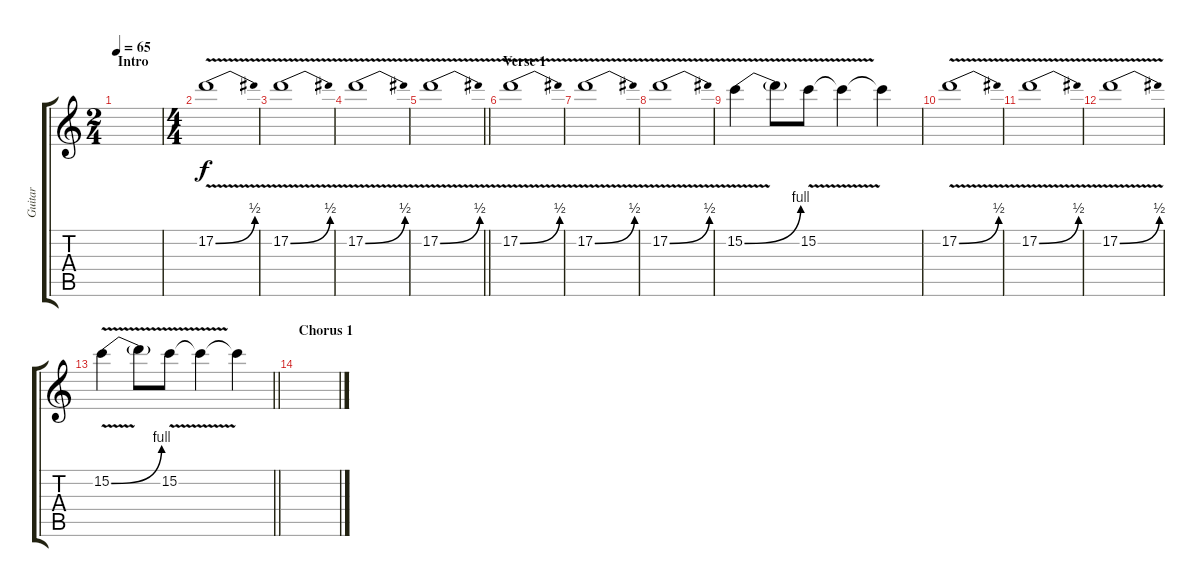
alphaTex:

\track ("Guitar" "Guitar") {instrument acousticguitarnylon}
\staff {score tabs}
\tuning (D4 A3 F3 C3 G2 C2) {hide}
\ts (2 4)
\section ("" "Intro")
\tempo 65
\clef g2
\ks c
|
\ts (4 4)
17.2{be (bend 0 0 60 2) v}.1 |
17.2{be (bend 0 0 60 2) v}.1 |
17.2{be (bend 0 0 60 2) v}.1 |
\barLineRight lightlight
17.2{be (bend 0 0 60 2) v}.1 |
\section ("" "Verse 1")
17.2{be (bend 0 0 60 2) v}.1 |
17.2{be (bend 0 0 60 2) v}.1 |
17.2{be (bend 0 0 60 2) v}.1 |
15.2{be (bend 0 0 60 4) v}.4 15.2{t}.8 15.2{v}.8 15.2{t}.4 15.2{t}.4 |
17.2{be (bend 0 0 60 2) v}.1 |
17.2{be (bend 0 0 60 2) v}.1 |
17.2{be (bend 0 0 60 2) v}.1 |
\barLineRight lightlight
15.2{be (bend 0 0 60 4) v}.4 15.2{t}.8 15.2{v}.8 15.2{t}.4 15.2{t}.4 |
\section ("" "Chorus 1")
